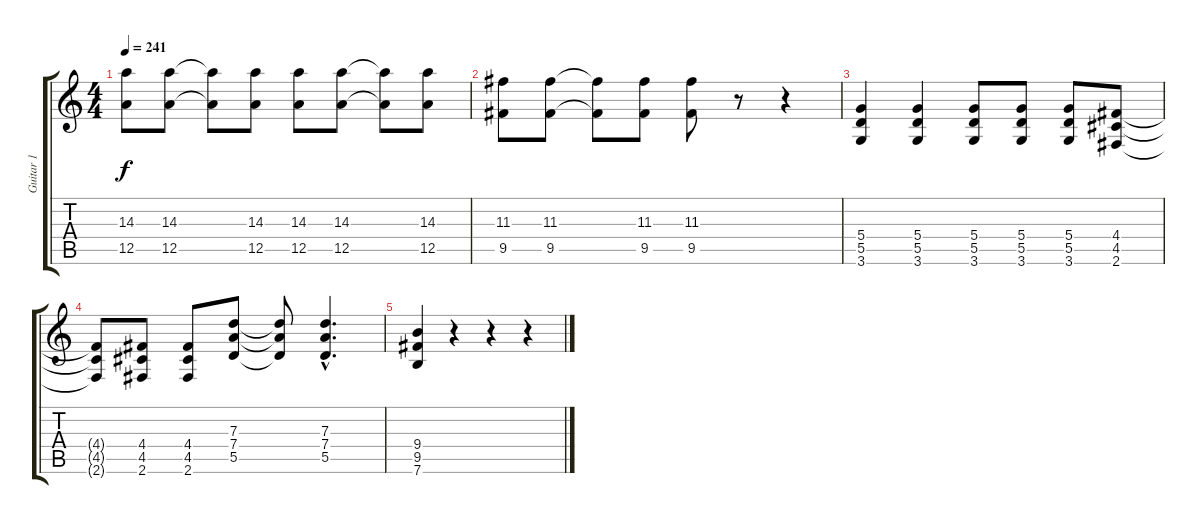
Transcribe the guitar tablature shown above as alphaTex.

\track ("Guitar 1" "Guitar 1") {instrument overdrivenguitar}
\staff {score tabs}
\tuning (E4 B3 G3 D3 A2 E2) {hide}
\ts (4 4)
\tempo 241
\clef g2
\ks c
(14.3 12.5).8{dy f} (14.3 12.5).8 (14.3{t} 12.5{t}).8 (14.3 12.5).8 (14.3 12.5).8 (14.3 12.5).8 (14.3{t} 12.5{t}).8 (14.3 12.5).8 |
(11.3 9.5).8 (11.3 9.5).8 (11.3{t} 9.5{t}).8 (11.3 9.5).8 (11.3 9.5).8 r.8 r.4 |
(5.4 5.5 3.6).4 (5.4 5.5 3.6).4 (5.4 5.5 3.6).8 (5.4 5.5 3.6).8 (5.4 5.5 3.6).8 (4.4 4.5 2.6).8 |
(4.4{t} 4.5{t} 2.6{t}).8 (4.4 4.5 2.6).8 (4.4 4.5 2.6).8 (7.3 7.4 5.5).8 (7.3{t} 7.4{t} 5.5{t}).8 (7.3{hac} 7.4{hac} 5.5{hac}).4{d} |
(9.4 9.5 7.6).4 r.4 r.4 r.4
